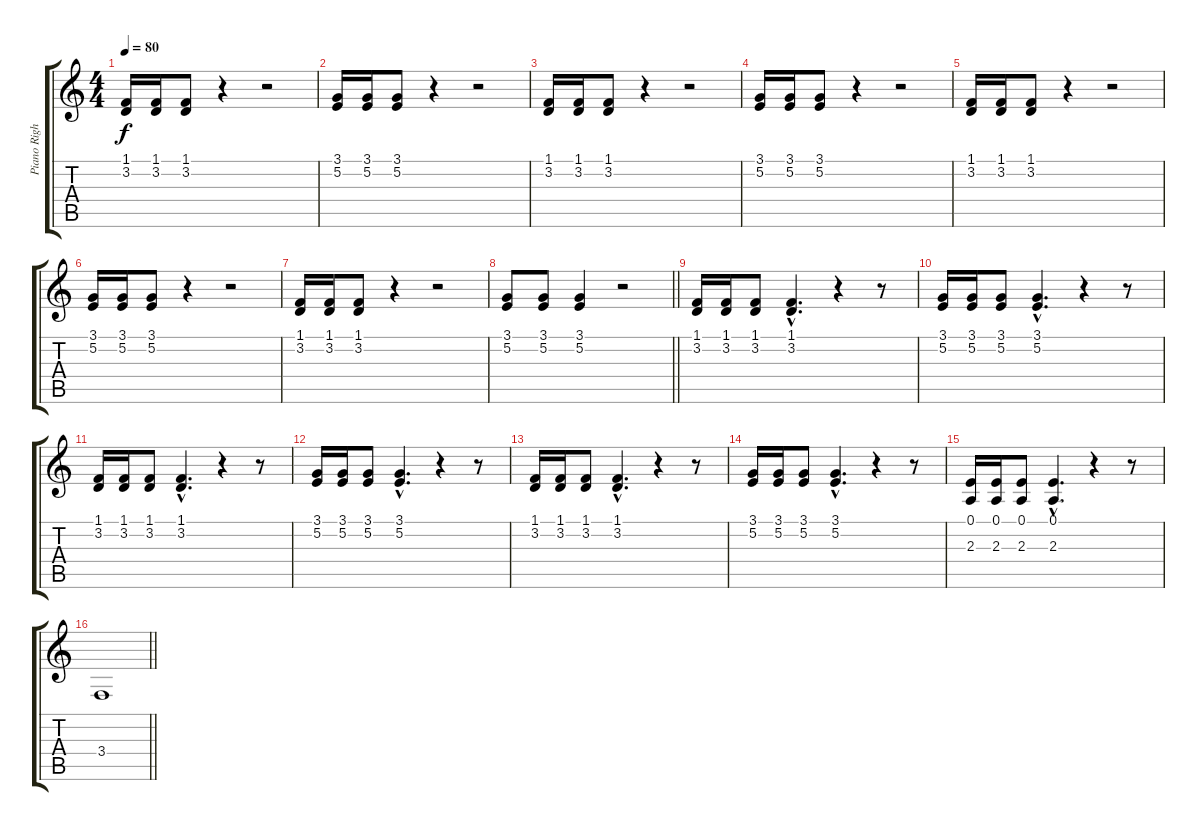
\track ("Piano Right Hand" "Piano Righ") {instrument acousticgrandpiano}
\staff {score tabs}
\tuning (E4 B3 G3 D3 A2 E2) {hide}
\ts (4 4)
\tempo 80
\clef g2
\ks c
(1.1 3.2).16{dy f volume 6 instrument acousticgrandpiano} (1.1 3.2).16 (1.1 3.2).8 r.4 r.2 |
(3.1 5.2).16 (3.1 5.2).16 (3.1 5.2).8 r.4 r.2 |
(1.1 3.2).16 (1.1 3.2).16 (1.1 3.2).8 r.4 r.2 |
(3.1 5.2).16 (3.1 5.2).16 (3.1 5.2).8 r.4 r.2 |
(1.1 3.2).16 (1.1 3.2).16 (1.1 3.2).8 r.4 r.2 |
(3.1 5.2).16 (3.1 5.2).16 (3.1 5.2).8 r.4 r.2 |
(1.1 3.2).16 (1.1 3.2).16 (1.1 3.2).8 r.4 r.2 |
\barLineRight lightlight
(3.1 5.2).8 (3.1 5.2).8 (3.1 5.2).4 r.2 |
(1.1 3.2).16{volume 10} (1.1 3.2).16 (1.1 3.2).8 (1.1{hac} 3.2{hac}).4{d} r.4 r.8 |
(3.1 5.2).16 (3.1 5.2).16 (3.1 5.2).8 (3.1{hac} 5.2{hac}).4{d} r.4 r.8 |
(1.1 3.2).16 (1.1 3.2).16 (1.1 3.2).8 (1.1{hac} 3.2{hac}).4{d} r.4 r.8 |
(3.1 5.2).16 (3.1 5.2).16 (3.1 5.2).8 (3.1{hac} 5.2{hac}).4{d} r.4 r.8 |
(1.1 3.2).16 (1.1 3.2).16 (1.1 3.2).8 (1.1{hac} 3.2{hac}).4{d} r.4 r.8 |
(3.1 5.2).16 (3.1 5.2).16 (3.1 5.2).8 (3.1{hac} 5.2{hac}).4{d} r.4 r.8 |
(0.1 2.3).16 (0.1 2.3).16 (0.1 2.3).8 (0.1{hac} 2.3{hac}).4{d} r.4 r.8 |
\barLineRight lightlight
3.4.1
